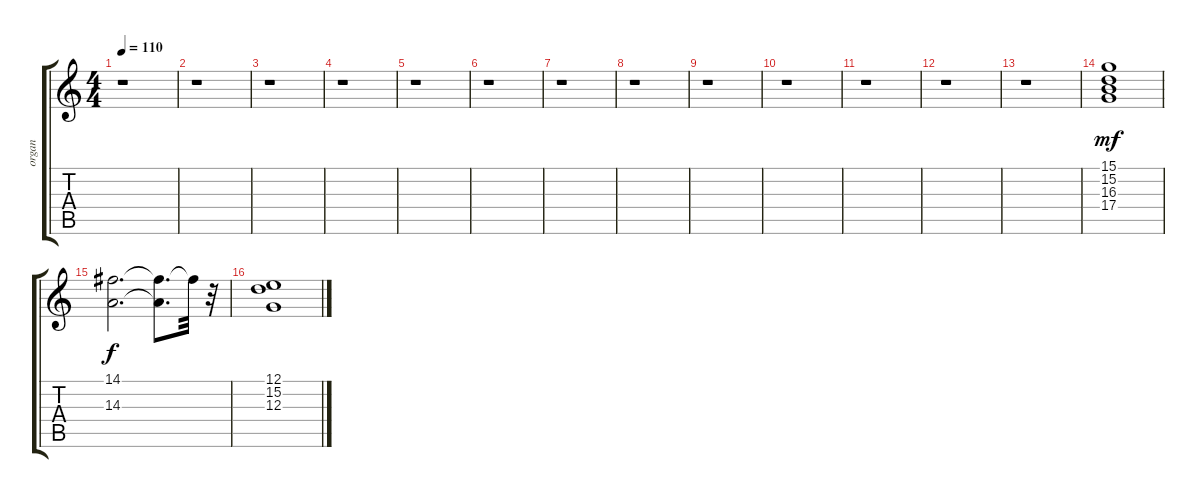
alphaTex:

\track ("organ    " "organ    ") {instrument drawbarorgan}
\staff {score tabs}
\tuning (E4 B3 G3 D3 A2 E2) {hide}
\ts (4 4)
\tempo 110
\clef g2
\ks c
r.1{dy f} |
r.1 |
r.1 |
r.1 |
r.1 |
r.1 |
r.1 |
r.1 |
r.1 |
r.1 |
r.1 |
r.1 |
r.1 |
(15.1 15.2 16.3 17.4).1{dy mf} |
(14.1 14.3).2{d dy f} (14.1{t} 14.3{t}).8{d} 14.1{t}.32 r.32 |
(12.1 15.2 12.3).1
